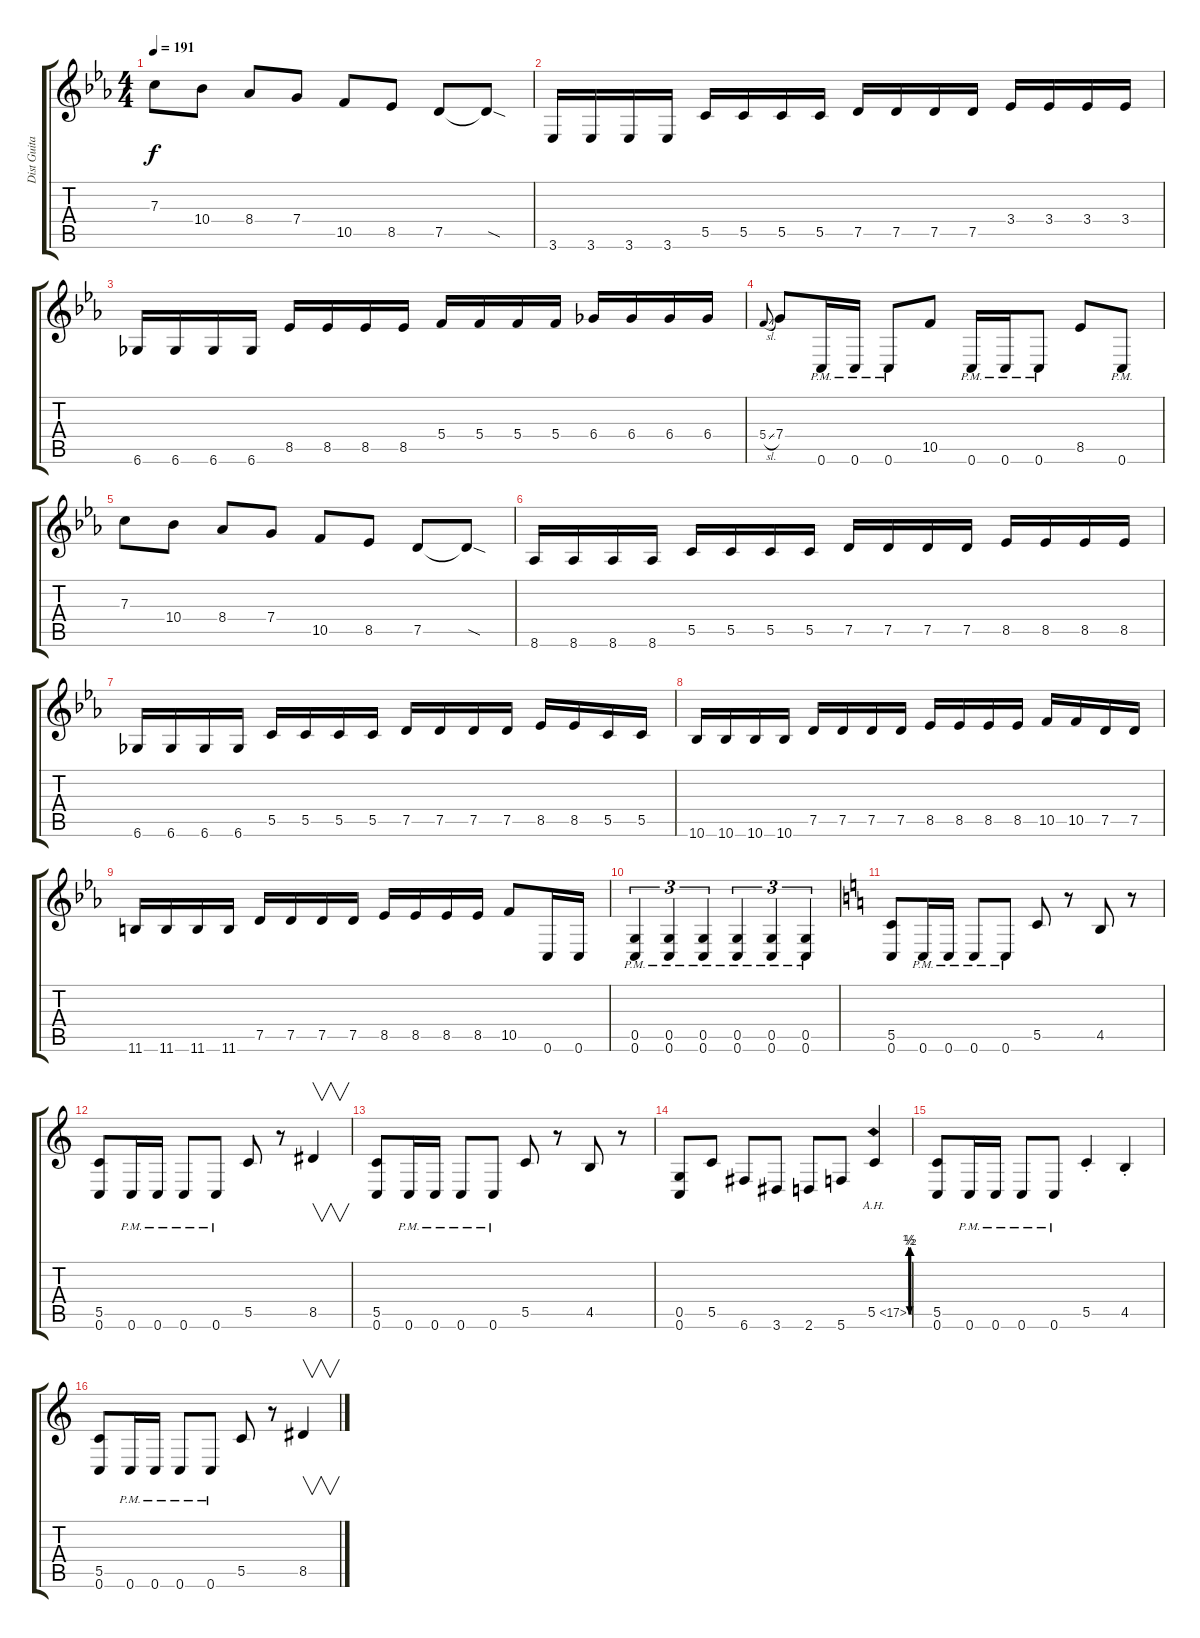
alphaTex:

\track ("Dist Guitar Left" "Dist Guita") {instrument distortionguitar}
\staff {score tabs}
\tuning (D4 A3 F3 C3 G2 C2) {hide}
\ts (4 4)
\tempo 191
\clef g2
\ks cminor
7.3.8{dy f} 10.4.8 8.4.8 7.4.8 10.5.8 8.5.8 7.5.8 7.5{sod t}.8 |
3.6.16 3.6.16 3.6.16 3.6.16 5.5.16 5.5.16 5.5.16 5.5.16 7.5.16 7.5.16 7.5.16 7.5.16 3.4.16 3.4.16 3.4.16 3.4.16 |
6.6.16 6.6.16 6.6.16 6.6.16 8.5.16 8.5.16 8.5.16 8.5.16 5.4.16 5.4.16 5.4.16 5.4.16 6.4.16 6.4.16 6.4.16 6.4.16 |
5.4{sl}.8{gr onbeat} 7.4.8 0.6{pm}.16 0.6{pm}.16 0.6{pm}.8 10.5.8 0.6{pm}.16 0.6{pm}.16 0.6{pm}.8 8.5.8 0.6{pm}.8 |
7.3.8 10.4.8 8.4.8 7.4.8 10.5.8 8.5.8 7.5.8 7.5{sod t}.8 |
8.6.16 8.6.16 8.6.16 8.6.16 5.5.16 5.5.16 5.5.16 5.5.16 7.5.16 7.5.16 7.5.16 7.5.16 8.5.16 8.5.16 8.5.16 8.5.16 |
6.6.16 6.6.16 6.6.16 6.6.16 5.5.16 5.5.16 5.5.16 5.5.16 7.5.16 7.5.16 7.5.16 7.5.16 8.5.16 8.5.16 5.5.16 5.5.16 |
10.6.16 10.6.16 10.6.16 10.6.16 7.5.16 7.5.16 7.5.16 7.5.16 8.5.16 8.5.16 8.5.16 8.5.16 10.5.16 10.5.16 7.5.16 7.5.16 |
11.6.16 11.6.16 11.6.16 11.6.16 7.5.16 7.5.16 7.5.16 7.5.16 8.5.16 8.5.16 8.5.16 8.5.16 10.5.8 0.6.16 0.6.16 |
(0.5{pm} 0.6{pm}).4{tu (3 2)} (0.5{pm} 0.6{pm}).4{tu (3 2)} (0.5{pm} 0.6{pm}).4{tu (3 2)} (0.5{pm} 0.6{pm}).4{tu (3 2)} (0.5{pm} 0.6{pm}).4{tu (3 2)} (0.5{pm} 0.6{pm}).4{tu (3 2)} |
\ks c
(5.5 0.6).8 0.6{pm}.16 0.6{pm}.16 0.6{pm}.8 0.6{pm}.8 5.5.8 r.8 4.5.8 r.8 |
(5.5 0.6).8 0.6{pm}.16 0.6{pm}.16 0.6{pm}.8 0.6{pm}.8 5.5.8 r.8 8.5.4{v} |
(5.5 0.6).8 0.6{pm}.16 0.6{pm}.16 0.6{pm}.8 0.6{pm}.8 5.5.8 r.8 4.5.8 r.8 |
(0.5 0.6).8 5.5.8 6.6.8 3.6.8 2.6.8 5.6.8 5.5{be (custom 0 0 14 0 17 2 28 2 32 0 43 0 46 2 60 2) ah 12}.4 |
(5.5 0.6).8 0.6{pm}.16 0.6{pm}.16 0.6{pm}.8 0.6{pm}.8 5.5{st}.4 4.5{st}.4 |
(5.5 0.6).8 0.6{pm}.16 0.6{pm}.16 0.6{pm}.8 0.6{pm}.8 5.5.8 r.8 8.5.4{v}
